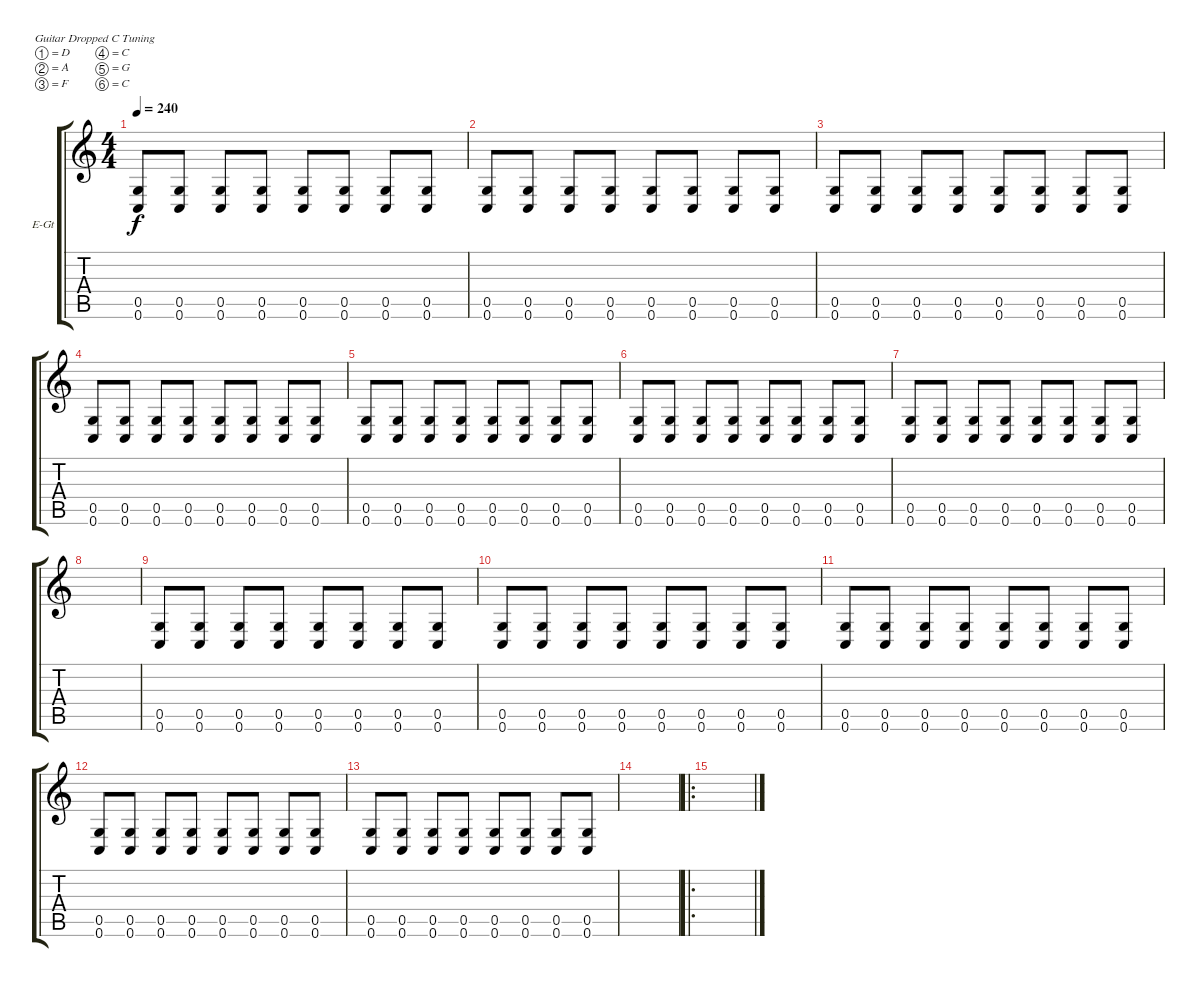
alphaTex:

\bracketExtendMode groupsimilarinstruments
\firstSystemTrackNameOrientation horizontal
\otherSystemsTrackNameOrientation horizontal
\track ("Electric Guitar" "E-Gt") {instrument distortionguitar}
\staff {score tabs}
\tuning (D4 A3 F3 C3 G2 C2)
\ts (4 4)
\tempo 240
\clef g2
\ks c
(0.6 0.5).8{dy f} (0.6 0.5).8 (0.6 0.5).8 (0.6 0.5).8 (0.6 0.5).8 (0.6 0.5).8 (0.6 0.5).8 (0.6 0.5).8 |
(0.6 0.5).8 (0.6 0.5).8 (0.6 0.5).8 (0.6 0.5).8 (0.6 0.5).8 (0.6 0.5).8 (0.6 0.5).8 (0.6 0.5).8 |
(0.6 0.5).8 (0.6 0.5).8 (0.6 0.5).8 (0.6 0.5).8 (0.6 0.5).8 (0.6 0.5).8 (0.6 0.5).8 (0.6 0.5).8 |
(0.6 0.5).8 (0.6 0.5).8 (0.6 0.5).8 (0.6 0.5).8 (0.6 0.5).8 (0.6 0.5).8 (0.6 0.5).8 (0.6 0.5).8 |
(0.6 0.5).8 (0.6 0.5).8 (0.6 0.5).8 (0.6 0.5).8 (0.6 0.5).8 (0.6 0.5).8 (0.6 0.5).8 (0.6 0.5).8 |
(0.6 0.5).8 (0.6 0.5).8 (0.6 0.5).8 (0.6 0.5).8 (0.6 0.5).8 (0.6 0.5).8 (0.6 0.5).8 (0.6 0.5).8 |
(0.6 0.5).8 (0.6 0.5).8 (0.6 0.5).8 (0.6 0.5).8 (0.6 0.5).8 (0.6 0.5).8 (0.6 0.5).8 (0.6 0.5).8 |
|
(0.6 0.5).8 (0.6 0.5).8 (0.6 0.5).8 (0.6 0.5).8 (0.6 0.5).8 (0.6 0.5).8 (0.6 0.5).8 (0.6 0.5).8 |
(0.6 0.5).8 (0.6 0.5).8 (0.6 0.5).8 (0.6 0.5).8 (0.6 0.5).8 (0.6 0.5).8 (0.6 0.5).8 (0.6 0.5).8 |
(0.6 0.5).8 (0.6 0.5).8 (0.6 0.5).8 (0.6 0.5).8 (0.6 0.5).8 (0.6 0.5).8 (0.6 0.5).8 (0.6 0.5).8 |
(0.6 0.5).8 (0.6 0.5).8 (0.6 0.5).8 (0.6 0.5).8 (0.6 0.5).8 (0.6 0.5).8 (0.6 0.5).8 (0.6 0.5).8 |
(0.6 0.5).8 (0.6 0.5).8 (0.6 0.5).8 (0.6 0.5).8 (0.6 0.5).8 (0.6 0.5).8 (0.6 0.5).8 (0.6 0.5).8 |
|
\ro
